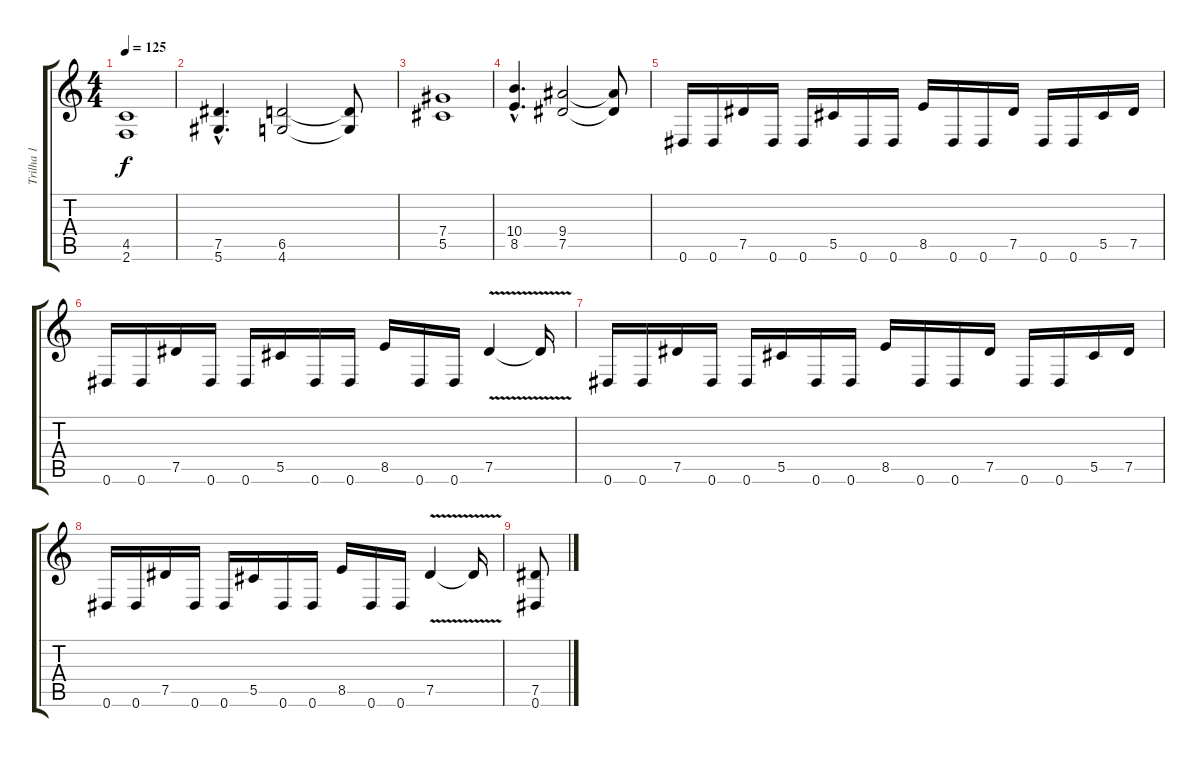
\track ("Trilha 1" "Trilha 1") {instrument distortionguitar}
\staff {score tabs}
\tuning (Eb4 Bb3 Gb3 Db3 Ab2 Eb2) {hide}
\ts (4 4)
\tempo 125
\clef g2
\ks c
(4.5 2.6).1{dy f} |
(7.5{hac} 5.6{hac}).4{d} (6.5 4.6).2 (6.5{t} 4.6{t}).8 |
(7.4 5.5).1 |
(10.4{hac} 8.5{hac}).4{d} (9.4 7.5).2 (9.4{t} 7.5{t}).8 |
0.6.16 0.6.16 7.5.16 0.6.16 0.6.16 5.5.16 0.6.16 0.6.16 8.5.16 0.6.16 0.6.16 7.5.16 0.6.16 0.6.16 5.5.16 7.5.16 |
0.6.16 0.6.16 7.5.16 0.6.16 0.6.16 5.5.16 0.6.16 0.6.16 8.5.16 0.6.16 0.6.16 7.5{v}.4 7.5{t}.16 |
0.6.16 0.6.16 7.5.16 0.6.16 0.6.16 5.5.16 0.6.16 0.6.16 8.5.16 0.6.16 0.6.16 7.5.16 0.6.16 0.6.16 5.5.16 7.5.16 |
0.6.16 0.6.16 7.5.16 0.6.16 0.6.16 5.5.16 0.6.16 0.6.16 8.5.16 0.6.16 0.6.16 7.5{v}.4 7.5{t}.16 |
(7.5 0.6).8
